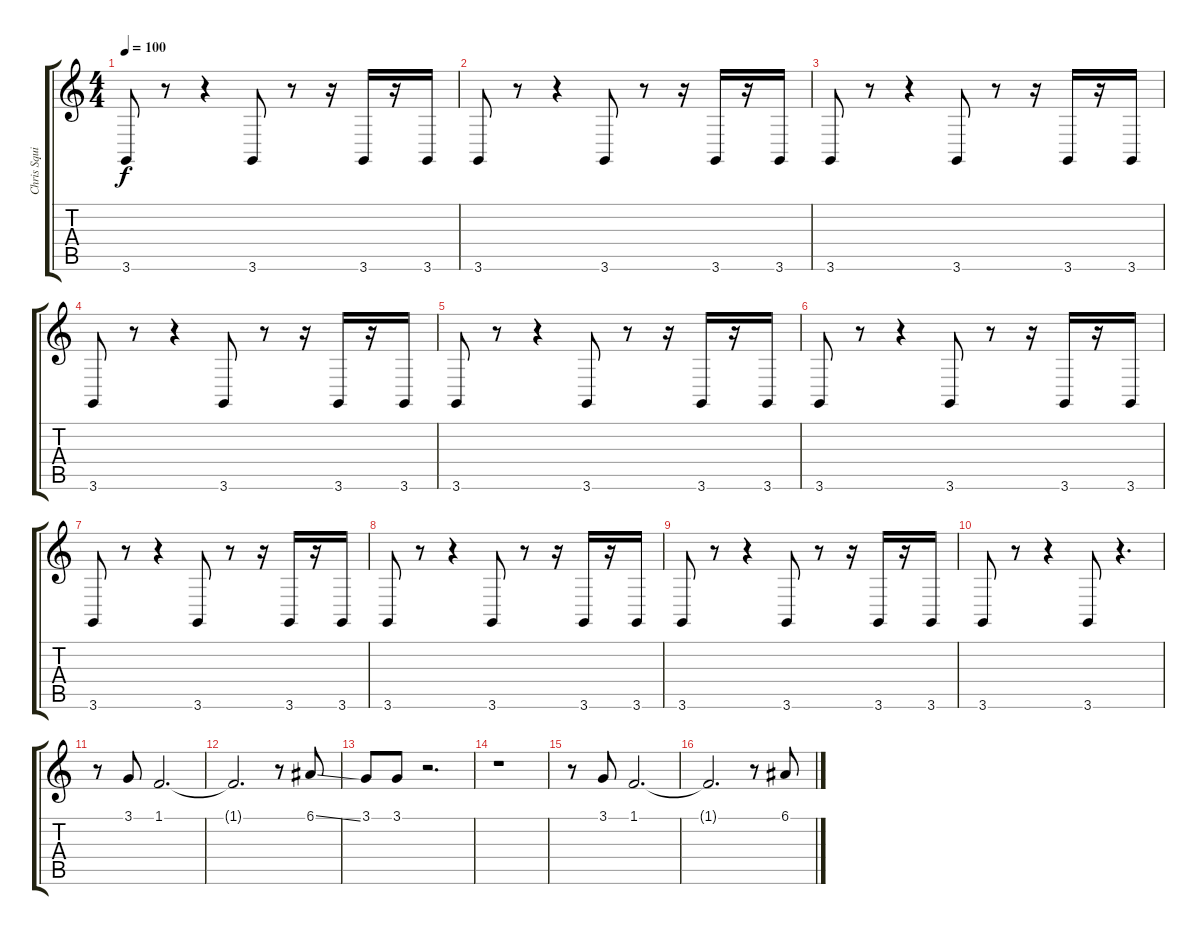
\track ("Chris Squire" "Chris Squi") {instrument choiraahs}
\staff {score tabs}
\tuning (E4 B3 G3 D3 A2 E2) {hide}
\ts (4 4)
\tempo 100
\clef g2
\ks c
3.6.8{dy f} r.8 r.4 3.6.8 r.8 r.16 3.6.16 r.16 3.6.16 |
3.6.8 r.8 r.4 3.6.8 r.8 r.16 3.6.16 r.16 3.6.16 |
3.6.8 r.8 r.4 3.6.8 r.8 r.16 3.6.16 r.16 3.6.16 |
3.6.8 r.8 r.4 3.6.8 r.8 r.16 3.6.16 r.16 3.6.16 |
3.6.8 r.8 r.4 3.6.8 r.8 r.16 3.6.16 r.16 3.6.16 |
3.6.8 r.8 r.4 3.6.8 r.8 r.16 3.6.16 r.16 3.6.16 |
3.6.8 r.8 r.4 3.6.8 r.8 r.16 3.6.16 r.16 3.6.16 |
3.6.8 r.8 r.4 3.6.8 r.8 r.16 3.6.16 r.16 3.6.16 |
3.6.8 r.8 r.4 3.6.8 r.8 r.16 3.6.16 r.16 3.6.16 |
3.6.8 r.8 r.4 3.6.8 r.4{d} |
r.8 3.1.8 1.1.2{d} |
1.1{t}.2{d} r.8 6.1{ss}.8 |
3.1.8 3.1.8 r.2{d} |
r.1 |
r.8 3.1.8 1.1.2{d} |
1.1{t}.2{d} r.8 6.1{ss}.8
